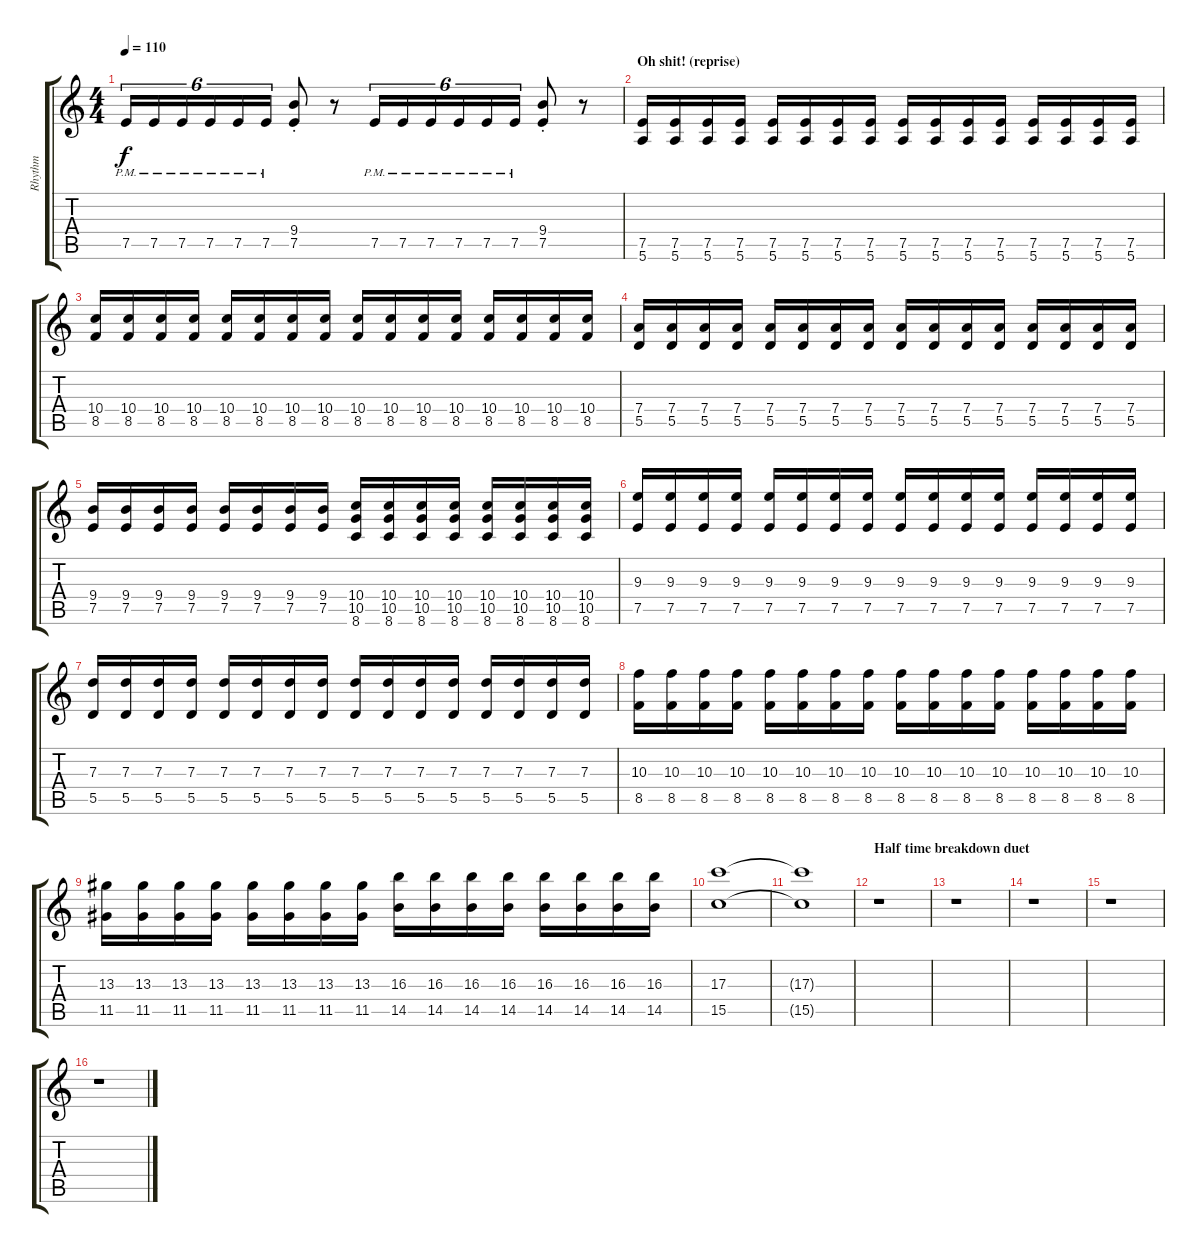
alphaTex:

\track ("Rhythm" "Rhythm") {instrument overdrivenguitar}
\staff {score tabs}
\tuning (E4 B3 G3 D3 A2 E2) {hide}
\ts (4 4)
\tempo 110
\clef g2
\ks c
7.5{pm}.16{tu (6 4) dy f} 7.5{pm}.16{tu (6 4)} 7.5{pm}.16{tu (6 4)} 7.5{pm}.16{tu (6 4)} 7.5{pm}.16{tu (6 4)} 7.5{pm}.16{tu (6 4)} (9.4{st} 7.5).8 r.8 7.5{pm}.16{tu (6 4)} 7.5{pm}.16{tu (6 4)} 7.5{pm}.16{tu (6 4)} 7.5{pm}.16{tu (6 4)} 7.5{pm}.16{tu (6 4)} 7.5{pm}.16{tu (6 4)} (9.4{st} 7.5).8 r.8 |
\section ("" "Oh shit! (reprise)")
(7.5 5.6).16 (7.5 5.6).16 (7.5 5.6).16 (7.5 5.6).16 (7.5 5.6).16 (7.5 5.6).16 (7.5 5.6).16 (7.5 5.6).16 (7.5 5.6).16 (7.5 5.6).16 (7.5 5.6).16 (7.5 5.6).16 (7.5 5.6).16 (7.5 5.6).16 (7.5 5.6).16 (7.5 5.6).16 |
(10.4 8.5).16 (10.4 8.5).16 (10.4 8.5).16 (10.4 8.5).16 (10.4 8.5).16 (10.4 8.5).16 (10.4 8.5).16 (10.4 8.5).16 (10.4 8.5).16 (10.4 8.5).16 (10.4 8.5).16 (10.4 8.5).16 (10.4 8.5).16 (10.4 8.5).16 (10.4 8.5).16 (10.4 8.5).16 |
(7.4 5.5).16 (7.4 5.5).16 (7.4 5.5).16 (7.4 5.5).16 (7.4 5.5).16 (7.4 5.5).16 (7.4 5.5).16 (7.4 5.5).16 (7.4 5.5).16 (7.4 5.5).16 (7.4 5.5).16 (7.4 5.5).16 (7.4 5.5).16 (7.4 5.5).16 (7.4 5.5).16 (7.4 5.5).16 |
(9.4 7.5).16 (9.4 7.5).16 (9.4 7.5).16 (9.4 7.5).16 (9.4 7.5).16 (9.4 7.5).16 (9.4 7.5).16 (9.4 7.5).16 (10.4 10.5 8.6).16 (10.4 10.5 8.6).16 (10.4 10.5 8.6).16 (10.4 10.5 8.6).16 (10.4 10.5 8.6).16 (10.4 10.5 8.6).16 (10.4 10.5 8.6).16 (10.4 10.5 8.6).16 |
(9.3 7.5).16 (9.3 7.5).16 (9.3 7.5).16 (9.3 7.5).16 (9.3 7.5).16 (9.3 7.5).16 (9.3 7.5).16 (9.3 7.5).16 (9.3 7.5).16 (9.3 7.5).16 (9.3 7.5).16 (9.3 7.5).16 (9.3 7.5).16 (9.3 7.5).16 (9.3 7.5).16 (9.3 7.5).16 |
(7.3 5.5).16 (7.3 5.5).16 (7.3 5.5).16 (7.3 5.5).16 (7.3 5.5).16 (7.3 5.5).16 (7.3 5.5).16 (7.3 5.5).16 (7.3 5.5).16 (7.3 5.5).16 (7.3 5.5).16 (7.3 5.5).16 (7.3 5.5).16 (7.3 5.5).16 (7.3 5.5).16 (7.3 5.5).16 |
(10.3 8.5).16 (10.3 8.5).16 (10.3 8.5).16 (10.3 8.5).16 (10.3 8.5).16 (10.3 8.5).16 (10.3 8.5).16 (10.3 8.5).16 (10.3 8.5).16 (10.3 8.5).16 (10.3 8.5).16 (10.3 8.5).16 (10.3 8.5).16 (10.3 8.5).16 (10.3 8.5).16 (10.3 8.5).16 |
(13.3 11.5).16 (13.3 11.5).16 (13.3 11.5).16 (13.3 11.5).16 (13.3 11.5).16 (13.3 11.5).16 (13.3 11.5).16 (13.3 11.5).16 (16.3 14.5).16 (16.3 14.5).16 (16.3 14.5).16 (16.3 14.5).16 (16.3 14.5).16 (16.3 14.5).16 (16.3 14.5).16 (16.3 14.5).16 |
(17.3 15.5).1 |
(17.3{t} 15.5{t}).1 |
\section ("" "Half time breakdown duet")
r.1 |
r.1 |
r.1 |
r.1 |
r.1
